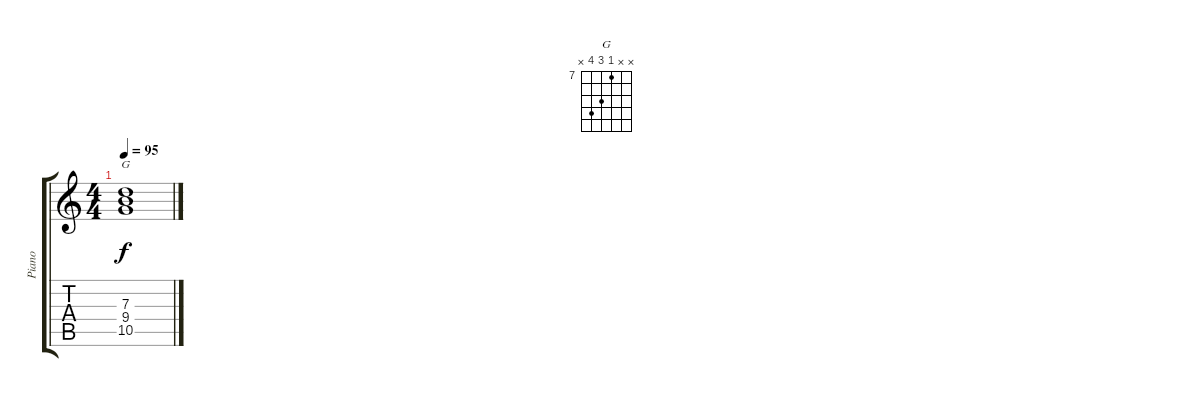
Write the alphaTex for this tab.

\track ("Piano" "Piano") {instrument acousticguitarnylon}
\staff {score tabs}
\tuning (E4 B3 G3 D3 A2 E2) {hide}
\chord ("G" x x 7 9 10 x) {firstfret 7}
\ts (4 4)
\tempo 95
\clef g2
\ks c
(7.3 9.4 10.5).1{ch "G" dy f}
